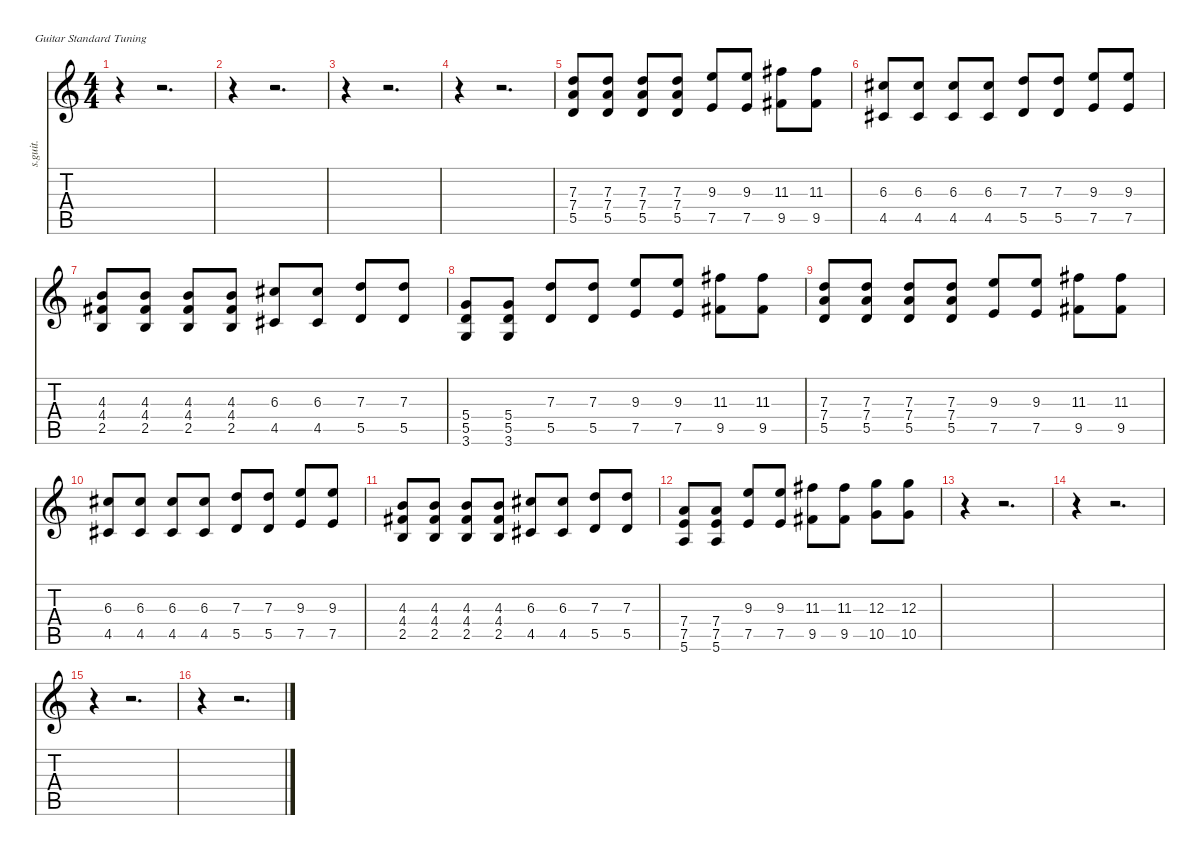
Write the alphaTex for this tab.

\defaultSystemsLayout 4
\hideDynamics
\bracketExtendMode nobrackets
\track ("Distortion Guitar" "s.guit.") {instrument distortionguitar}
\staff {score tabs}
\tuning (E4 B3 G3 D3 A2 E2)
\ts (4 4)
\tempo (65 hide)
\clef g2
\ks c
r.4{dy mf} r.2{d} |
r.4 r.2{d} |
r.4 r.2{d} |
r.4 r.2{d} |
(7.3 7.4 5.5).8{lyrics (0 "") lyrics (1 "") lyrics (2 "") lyrics (3 "") lyrics (4 "")} (7.3 7.4 5.5).8{lyrics (0 "") lyrics (1 "") lyrics (2 "") lyrics (3 "") lyrics (4 "")} (7.3 7.4 5.5).8{lyrics (0 "") lyrics (1 "") lyrics (2 "") lyrics (3 "") lyrics (4 "")} (7.3 7.4 5.5).8{lyrics (0 "") lyrics (1 "") lyrics (2 "") lyrics (3 "") lyrics (4 "")} (9.3 7.5).8{lyrics (0 "") lyrics (1 "") lyrics (2 "") lyrics (3 "") lyrics (4 "")} (9.3 7.5).8{lyrics (0 "") lyrics (1 "") lyrics (2 "") lyrics (3 "") lyrics (4 "")} (11.3{acc #} 9.5{acc #}).8{lyrics (0 "") lyrics (1 "") lyrics (2 "") lyrics (3 "") lyrics (4 "")} (11.3{acc #} 9.5{acc #}).8{lyrics (0 "") lyrics (1 "") lyrics (2 "") lyrics (3 "") lyrics (4 "")} |
(6.3{acc #} 4.5{acc #}).8{lyrics (0 "") lyrics (1 "") lyrics (2 "") lyrics (3 "") lyrics (4 "")} (6.3{acc #} 4.5{acc #}).8{lyrics (0 "") lyrics (1 "") lyrics (2 "") lyrics (3 "") lyrics (4 "")} (6.3{acc #} 4.5{acc #}).8{lyrics (0 "") lyrics (1 "") lyrics (2 "") lyrics (3 "") lyrics (4 "")} (6.3{acc #} 4.5{acc #}).8{lyrics (0 "") lyrics (1 "") lyrics (2 "") lyrics (3 "") lyrics (4 "")} (7.3 5.5).8{lyrics (0 "") lyrics (1 "") lyrics (2 "") lyrics (3 "") lyrics (4 "")} (7.3 5.5).8{lyrics (0 "") lyrics (1 "") lyrics (2 "") lyrics (3 "") lyrics (4 "")} (9.3 7.5).8{lyrics (0 "") lyrics (1 "") lyrics (2 "") lyrics (3 "") lyrics (4 "")} (9.3 7.5).8{lyrics (0 "") lyrics (1 "") lyrics (2 "") lyrics (3 "") lyrics (4 "")} |
(4.3 4.4{acc #} 2.5).8{lyrics (0 "") lyrics (1 "") lyrics (2 "") lyrics (3 "") lyrics (4 "")} (4.3 4.4{acc #} 2.5).8{lyrics (0 "") lyrics (1 "") lyrics (2 "") lyrics (3 "") lyrics (4 "")} (4.3 4.4{acc #} 2.5).8{lyrics (0 "") lyrics (1 "") lyrics (2 "") lyrics (3 "") lyrics (4 "")} (4.3 4.4{acc #} 2.5).8{lyrics (0 "") lyrics (1 "") lyrics (2 "") lyrics (3 "") lyrics (4 "")} (6.3{acc #} 4.5{acc #}).8{lyrics (0 "") lyrics (1 "") lyrics (2 "") lyrics (3 "") lyrics (4 "")} (6.3{acc #} 4.5{acc #}).8{lyrics (0 "") lyrics (1 "") lyrics (2 "") lyrics (3 "") lyrics (4 "")} (7.3 5.5).8{lyrics (0 "") lyrics (1 "") lyrics (2 "") lyrics (3 "") lyrics (4 "")} (7.3 5.5).8{lyrics (0 "") lyrics (1 "") lyrics (2 "") lyrics (3 "") lyrics (4 "")} |
(5.4 5.5 3.6).8{lyrics (0 "") lyrics (1 "") lyrics (2 "") lyrics (3 "") lyrics (4 "")} (5.4 5.5 3.6).8{lyrics (0 "") lyrics (1 "") lyrics (2 "") lyrics (3 "") lyrics (4 "")} (7.3 5.5).8{lyrics (0 "") lyrics (1 "") lyrics (2 "") lyrics (3 "") lyrics (4 "")} (7.3 5.5).8{lyrics (0 "") lyrics (1 "") lyrics (2 "") lyrics (3 "") lyrics (4 "")} (9.3 7.5).8{lyrics (0 "") lyrics (1 "") lyrics (2 "") lyrics (3 "") lyrics (4 "")} (9.3 7.5).8{lyrics (0 "") lyrics (1 "") lyrics (2 "") lyrics (3 "") lyrics (4 "")} (11.3{acc #} 9.5{acc #}).8{lyrics (0 "") lyrics (1 "") lyrics (2 "") lyrics (3 "") lyrics (4 "")} (11.3{acc #} 9.5{acc #}).8{lyrics (0 "") lyrics (1 "") lyrics (2 "") lyrics (3 "") lyrics (4 "")} |
(7.3 7.4 5.5).8{lyrics (0 "") lyrics (1 "") lyrics (2 "") lyrics (3 "") lyrics (4 "")} (7.3 7.4 5.5).8{lyrics (0 "") lyrics (1 "") lyrics (2 "") lyrics (3 "") lyrics (4 "")} (7.3 7.4 5.5).8{lyrics (0 "") lyrics (1 "") lyrics (2 "") lyrics (3 "") lyrics (4 "")} (7.3 7.4 5.5).8{lyrics (0 "") lyrics (1 "") lyrics (2 "") lyrics (3 "") lyrics (4 "")} (9.3 7.5).8{lyrics (0 "") lyrics (1 "") lyrics (2 "") lyrics (3 "") lyrics (4 "")} (9.3 7.5).8{lyrics (0 "") lyrics (1 "") lyrics (2 "") lyrics (3 "") lyrics (4 "")} (11.3{acc #} 9.5{acc #}).8{lyrics (0 "") lyrics (1 "") lyrics (2 "") lyrics (3 "") lyrics (4 "")} (11.3{acc #} 9.5{acc #}).8{lyrics (0 "") lyrics (1 "") lyrics (2 "") lyrics (3 "") lyrics (4 "")} |
(6.3{acc #} 4.5{acc #}).8{lyrics (0 "") lyrics (1 "") lyrics (2 "") lyrics (3 "") lyrics (4 "")} (6.3{acc #} 4.5{acc #}).8{lyrics (0 "") lyrics (1 "") lyrics (2 "") lyrics (3 "") lyrics (4 "")} (6.3{acc #} 4.5{acc #}).8{lyrics (0 "") lyrics (1 "") lyrics (2 "") lyrics (3 "") lyrics (4 "")} (6.3{acc #} 4.5{acc #}).8{lyrics (0 "") lyrics (1 "") lyrics (2 "") lyrics (3 "") lyrics (4 "")} (7.3 5.5).8{lyrics (0 "") lyrics (1 "") lyrics (2 "") lyrics (3 "") lyrics (4 "")} (7.3 5.5).8{lyrics (0 "") lyrics (1 "") lyrics (2 "") lyrics (3 "") lyrics (4 "")} (9.3 7.5).8{lyrics (0 "") lyrics (1 "") lyrics (2 "") lyrics (3 "") lyrics (4 "")} (9.3 7.5).8{lyrics (0 "") lyrics (1 "") lyrics (2 "") lyrics (3 "") lyrics (4 "")} |
(4.3 4.4{acc #} 2.5).8{lyrics (0 "") lyrics (1 "") lyrics (2 "") lyrics (3 "") lyrics (4 "")} (4.3 4.4{acc #} 2.5).8{lyrics (0 "") lyrics (1 "") lyrics (2 "") lyrics (3 "") lyrics (4 "")} (4.3 4.4{acc #} 2.5).8{lyrics (0 "") lyrics (1 "") lyrics (2 "") lyrics (3 "") lyrics (4 "")} (4.3 4.4{acc #} 2.5).8{lyrics (0 "") lyrics (1 "") lyrics (2 "") lyrics (3 "") lyrics (4 "")} (6.3{acc #} 4.5{acc #}).8{lyrics (0 "") lyrics (1 "") lyrics (2 "") lyrics (3 "") lyrics (4 "")} (6.3{acc #} 4.5{acc #}).8{lyrics (0 "") lyrics (1 "") lyrics (2 "") lyrics (3 "") lyrics (4 "")} (7.3 5.5).8{lyrics (0 "") lyrics (1 "") lyrics (2 "") lyrics (3 "") lyrics (4 "")} (7.3 5.5).8{lyrics (0 "") lyrics (1 "") lyrics (2 "") lyrics (3 "") lyrics (4 "")} |
(7.4 7.5 5.6).8{lyrics (0 "") lyrics (1 "") lyrics (2 "") lyrics (3 "") lyrics (4 "")} (7.4 7.5 5.6).8{lyrics (0 "") lyrics (1 "") lyrics (2 "") lyrics (3 "") lyrics (4 "")} (9.3 7.5).8{lyrics (0 "") lyrics (1 "") lyrics (2 "") lyrics (3 "") lyrics (4 "")} (9.3 7.5).8{lyrics (0 "") lyrics (1 "") lyrics (2 "") lyrics (3 "") lyrics (4 "")} (11.3{acc #} 9.5{acc #}).8{lyrics (0 "") lyrics (1 "") lyrics (2 "") lyrics (3 "") lyrics (4 "")} (11.3{acc #} 9.5{acc #}).8{lyrics (0 "") lyrics (1 "") lyrics (2 "") lyrics (3 "") lyrics (4 "")} (12.3 10.5).8{lyrics (0 "") lyrics (1 "") lyrics (2 "") lyrics (3 "") lyrics (4 "")} (12.3 10.5).8{lyrics (0 "") lyrics (1 "") lyrics (2 "") lyrics (3 "") lyrics (4 "")} |
r.4 r.2{d} |
r.4 r.2{d} |
r.4 r.2{d} |
r.4 r.2{d}
